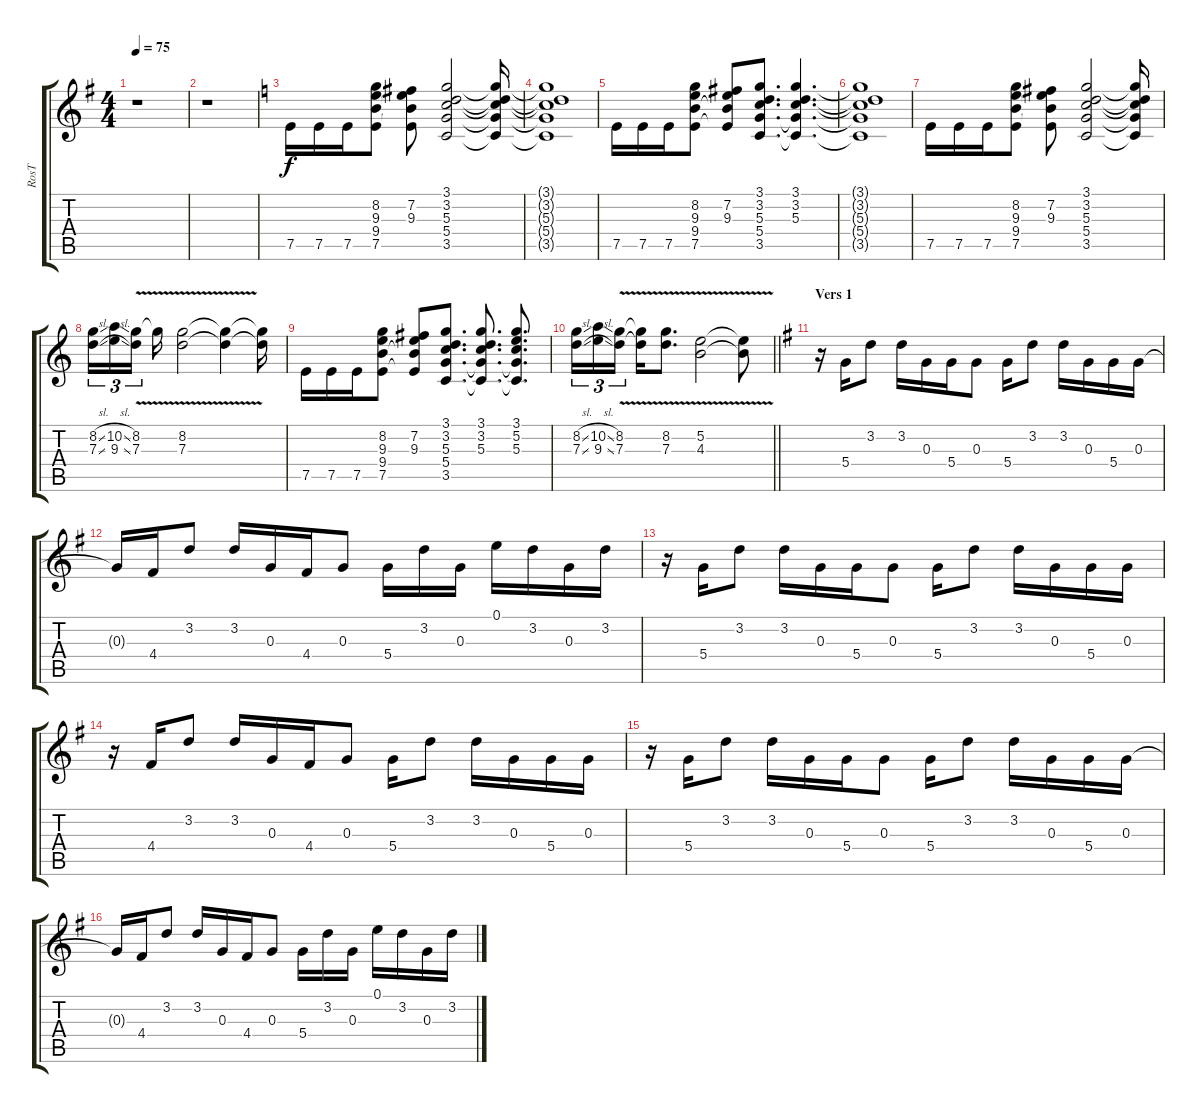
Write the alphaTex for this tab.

\track ("RosT" "RosT") {instrument acousticguitarsteel}
\staff {score tabs}
\tuning (E4 B3 G3 D3 A2 D2) {hide}
\ts (4 4)
\tempo 75
\clef g2
\ks g
r.1{dy f instrument acousticguitarsteel} |
r.1 |
\ks c
7.5.16 7.5.16 7.5.16 (8.2 9.3 9.4 7.5).8 (7.2 9.3 9.4{t} 7.5{t}).8 (3.1 3.2 5.3 5.4 3.5).2 (3.1{t} 3.2{t} 5.3{t} 5.4{t} 3.5{t}).16 |
(3.1{t} 3.2{t} 5.3{t} 5.4{t} 3.5{t}).1 |
7.5.16 7.5.16 7.5.16 (8.2 9.3 9.4 7.5).8 (7.2 9.3 9.4{t} 7.5{t}).8 (3.1 3.2 5.3 5.4 3.5).8{d} (3.1 3.2 5.3 5.4{t} 3.5{t}).4{d} |
(3.1{t} 3.2{t} 5.3{t} 5.4{t} 3.5{t}).1 |
7.5.16 7.5.16 7.5.16 (8.2 9.3 9.4 7.5).8 (7.2 9.3 9.4{t} 7.5{t}).8 (3.1 3.2 5.3 5.4 3.5).2 (3.1{t} 3.2{t} 5.3{t} 5.4{t} 3.5{t}).16 |
(8.2{sl} 7.3{sl}).16{tu (3 2)} (10.2{sl} 9.3{sl}).16{tu (3 2)} (8.2{v} 7.3{v}).16{tu (3 2) beam splitsecondary} 8.2{t}.16 (8.2{v} 7.3{v}).2 (8.2{t} 7.3{t}).4 (8.2{t} 7.3{t}).16 |
7.5.16 7.5.16 7.5.16 (8.2 9.3 9.4 7.5).8 (7.2 9.3 9.4{t} 7.5{t}).8 (3.1 3.2 5.3 5.4 3.5).8{d} (3.1 3.2 5.3 5.4{t} 3.5{t}).8{d} (3.1 5.2 5.3 5.4{t} 3.5{t}).8{d} |
\barLineRight lightlight
(8.2{sl} 7.3{sl}).16{tu (3 2)} (10.2{sl} 9.3{sl}).16{tu (3 2)} (8.2{v} 7.3{v}).16{tu (3 2) beam splitsecondary} (8.2{t} 7.3{t}).16 (8.2{v} 7.3{v}).8{d} (5.2{v} 4.3{v}).2 (5.2{t} 4.3{t}).8 |
\section ("" "Vers 1")
\ks g
r.16{volume 10} 5.4.16 3.2.8 3.2.16 0.3.16 5.4.16 0.3.8 5.4.16 3.2.8 3.2.16 0.3.16 5.4.16 0.3.16 |
0.3{t}.16 4.4.16 3.2.8 3.2.16 0.3.16 4.4.16 0.3.8 5.4.16 3.2.16 0.3.16 0.1.16 3.2.16 0.3.16 3.2.16 |
r.16 5.4.16 3.2.8 3.2.16 0.3.16 5.4.16 0.3.8 5.4.16 3.2.8 3.2.16 0.3.16 5.4.16 0.3.16 |
r.16 4.4.16 3.2.8 3.2.16 0.3.16 4.4.16 0.3.8 5.4.16 3.2.8 3.2.16 0.3.16 5.4.16 0.3.16 |
r.16 5.4.16 3.2.8 3.2.16 0.3.16 5.4.16 0.3.8 5.4.16 3.2.8 3.2.16 0.3.16 5.4.16 0.3.16 |
0.3{t}.16 4.4.16 3.2.8 3.2.16 0.3.16 4.4.16 0.3.8 5.4.16 3.2.16 0.3.16 0.1.16 3.2.16 0.3.16 3.2.16
